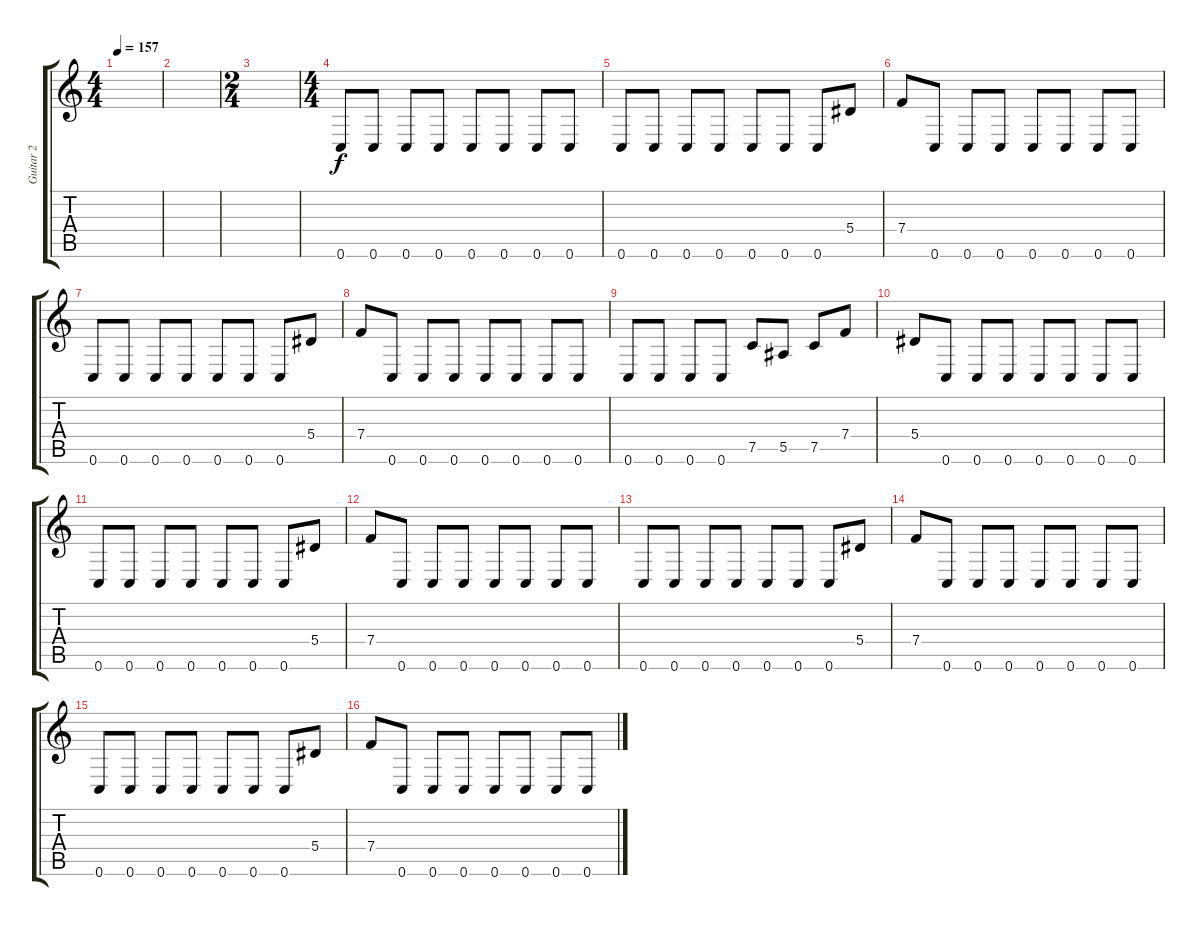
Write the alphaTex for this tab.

\track ("Guitar 2" "Guitar 2") {instrument distortionguitar}
\staff {score tabs}
\tuning (C4 G3 Eb3 Bb2 F2 C2) {hide}
\ts (4 4)
\tempo 157
\clef g2
\ks c
|
|
\ts (2 4)
|
\ts (4 4)
0.6.8 0.6.8 0.6.8 0.6.8 0.6.8 0.6.8 0.6.8 0.6.8 |
0.6.8 0.6.8 0.6.8 0.6.8 0.6.8 0.6.8 0.6.8 5.4.8 |
7.4.8 0.6.8 0.6.8 0.6.8 0.6.8 0.6.8 0.6.8 0.6.8 |
0.6.8 0.6.8 0.6.8 0.6.8 0.6.8 0.6.8 0.6.8 5.4.8 |
7.4.8 0.6.8 0.6.8 0.6.8 0.6.8 0.6.8 0.6.8 0.6.8 |
0.6.8 0.6.8 0.6.8 0.6.8 7.5.8 5.5.8 7.5.8 7.4.8 |
5.4.8 0.6.8 0.6.8 0.6.8 0.6.8 0.6.8 0.6.8 0.6.8 |
0.6.8 0.6.8 0.6.8 0.6.8 0.6.8 0.6.8 0.6.8 5.4.8 |
7.4.8 0.6.8 0.6.8 0.6.8 0.6.8 0.6.8 0.6.8 0.6.8 |
0.6.8 0.6.8 0.6.8 0.6.8 0.6.8 0.6.8 0.6.8 5.4.8 |
7.4.8 0.6.8 0.6.8 0.6.8 0.6.8 0.6.8 0.6.8 0.6.8 |
0.6.8 0.6.8 0.6.8 0.6.8 0.6.8 0.6.8 0.6.8 5.4.8 |
7.4.8 0.6.8 0.6.8 0.6.8 0.6.8 0.6.8 0.6.8 0.6.8
